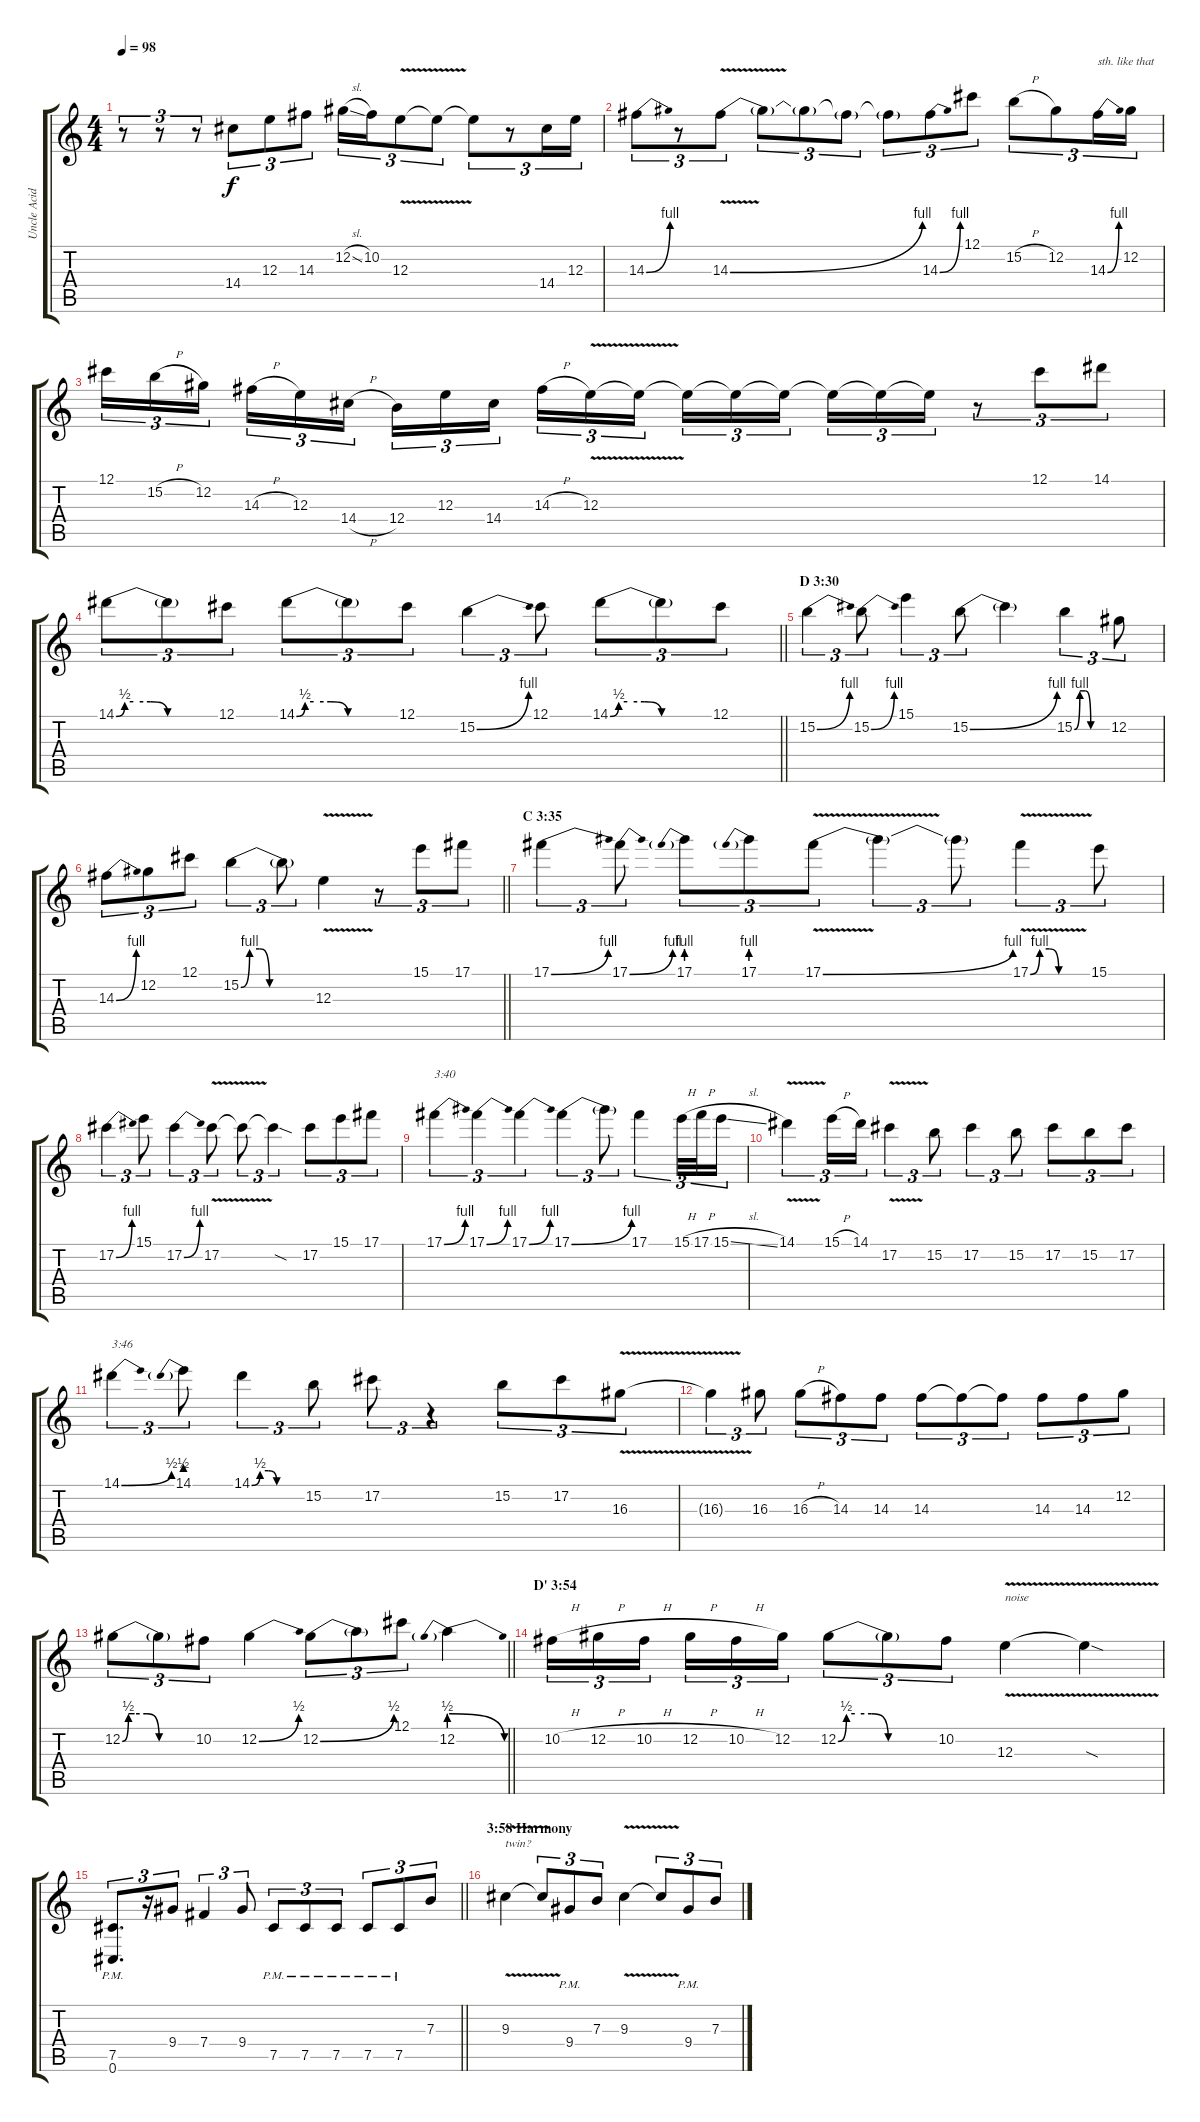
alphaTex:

\track ("Uncle Acid (lead guitar) - left" "Uncle Acid") {instrument overdrivenguitar}
\staff {score tabs}
\tuning (Db4 Ab3 E3 B2 Gb2 Db2) {hide}
\ts (4 4)
\tempo 98
\clef g2
\ks c
r.8{tu (3 2) dy f} r.8{tu (3 2)} r.8{tu (3 2)} 14.4.8{tu (3 2)} 12.3.8{tu (3 2)} 14.3.8{tu (3 2)} 12.2{sl}.16{tu (3 2)} 10.2.16{tu (3 2)} 12.3{v}.8{tu (3 2)} 12.3{t}.8{tu (3 2)} 12.3{t}.8{tu (3 2)} r.8{tu (3 2)} 14.4.16{tu (3 2)} 12.3.16{tu (3 2)} |
14.3{be (bend 0 0 60 4)}.8{tu (3 2)} r.8{tu (3 2)} 14.3{be (bend 0 0 60 4) v}.8{tu (3 2)} 14.3{t}.8{tu (3 2)} 14.3{t}.8{tu (3 2)} 14.3{t}.8{tu (3 2)} 14.3{t}.8{tu (3 2)} 14.3{be (bend 0 0 60 4)}.8{tu (3 2)} 12.1.8{tu (3 2)} 15.2{h}.8{tu (3 2)} 12.2.8{tu (3 2)} 14.3{be (bend 0 0 60 4)}.16{tu (3 2) txt "sth. like that"} 12.2.16{tu (3 2)} |
12.1.16{tu (3 2)} 15.2{h}.16{tu (3 2)} 12.2.16{tu (3 2) beam splitsecondary} 14.3{h}.16{tu (3 2)} 12.3.16{tu (3 2)} 14.4{h}.16{tu (3 2)} 12.4.16{tu (3 2)} 12.3.16{tu (3 2)} 14.4.16{tu (3 2) beam splitsecondary} 14.3{h}.16{tu (3 2)} 12.3{v}.16{tu (3 2)} 12.3{t}.16{tu (3 2)} 12.3{t}.16{tu (3 2)} 12.3{t}.16{tu (3 2)} 12.3{t}.16{tu (3 2) beam splitsecondary} 12.3{t}.16{tu (3 2)} 12.3{t}.16{tu (3 2)} 12.3{t}.16{tu (3 2)} r.8{tu (3 2)} 12.1.8{tu (3 2)} 14.1.8{tu (3 2)} |
\barLineRight lightlight
14.1{be (custom 0 0 5 2 10 2 20 2 30 0 60 0)}.8{tu (3 2)} 14.1{t}.8{tu (3 2)} 12.1.8{tu (3 2)} 14.1{be (custom 0 0 5 2 10 2 20 2 30 0 60 0)}.8{tu (3 2)} 14.1{t}.8{tu (3 2)} 12.1.8{tu (3 2)} 15.2{be (bend 0 0 60 4)}.4{tu (3 2)} 12.1.8{tu (3 2)} 14.1{be (custom 0 0 5 2 10 2 20 2 30 0 60 0)}.8{tu (3 2)} 14.1{t}.8{tu (3 2)} 12.1.8{tu (3 2)} |
\section ("" "D 3:30")
15.2{be (bend 0 0 60 4)}.4{tu (3 2)} 15.2{be (bend 0 0 60 4)}.8{tu (3 2)} 15.1.4{tu (3 2)} 15.2{be (bend 0 0 60 4)}.8{tu (3 2)} 15.2{t}.4 15.2{be (custom 0 0 10 4 20 4 30 0 60 0)}.4{tu (3 2)} 12.2.8{tu (3 2)} |
\barLineRight lightlight
14.3{be (bend 0 0 60 4)}.8{tu (3 2)} 12.2.8{tu (3 2)} 12.1.8{tu (3 2)} 15.2{be (custom 0 0 7 4 15 4 23 0 60 0)}.4{tu (3 2)} 15.2{t}.8{tu (3 2)} 12.3{v}.4 r.8{tu (3 2)} 15.1.8{tu (3 2)} 17.1.8{tu (3 2)} |
\section ("" "C 3:35")
17.1{be (bend 0 0 60 4)}.4{tu (3 2)} 17.1{be (bend 0 0 60 4)}.8{tu (3 2)} 17.1{be (prebend 0 4 60 4)}.8{tu (3 2)} 17.1{be (prebend 0 4 60 4)}.8{tu (3 2)} 17.1{be (bend 0 0 60 4) v}.8{tu (3 2)} 17.1{t}.4{tu (3 2)} 17.1{t}.8{tu (3 2)} 17.1{be (custom 0 0 10 4 20 4 30 0 60 0) v}.4{tu (3 2)} 15.1.8{tu (3 2)} |
17.2{be (bend 0 0 60 4)}.4{tu (3 2)} 15.1.8{tu (3 2)} 17.2{be (bend 0 0 60 4)}.4{tu (3 2)} 17.2{v}.8{tu (3 2)} 17.2{t}.8{tu (3 2)} 17.2{sod t}.4{tu (3 2)} 17.2.8{tu (3 2)} 15.1.8{tu (3 2)} 17.1.8{tu (3 2)} |
17.1{be (bend 0 0 60 4)}.4{tu (3 2) txt "3:40"} 17.1{be (bend 0 0 60 4)}.4{tu (3 2)} 17.1{be (bend 0 0 60 4)}.4{tu (3 2)} 17.1{be (bend 0 0 60 4)}.4{tu (3 2)} 17.1{t}.8{tu (3 2)} 17.1.4{tu (3 2)} 15.1{h}.32{tu (3 2)} 17.1{h}.32{tu (3 2)} 15.1{sl}.16{tu (3 2)} |
14.1{v}.4{tu (3 2)} 15.1{h}.16{tu (3 2)} 14.1.16{tu (3 2)} 17.2{v}.4{tu (3 2)} 15.2.8{tu (3 2)} 17.2.4{tu (3 2)} 15.2.8{tu (3 2)} 17.2.8{tu (3 2)} 15.2.8{tu (3 2)} 17.2.8{tu (3 2)} |
14.1{be (bend 0 0 60 2)}.4{tu (3 2) txt "3:46"} 14.1{be (prebend 0 2 60 2)}.8{tu (3 2)} 14.1{be (custom 0 0 10 2 20 2 30 0 60 0)}.4{tu (3 2)} 15.2.8{tu (3 2)} 17.2.8{tu (3 2)} r.4{tu (3 2)} 15.2.8{tu (3 2)} 17.2.8{tu (3 2)} 16.3{v}.8{tu (3 2)} |
16.3{t}.4{tu (3 2)} 16.3.8{tu (3 2)} 16.3{h}.8{tu (3 2)} 14.3.8{tu (3 2)} 14.3.8{tu (3 2)} 14.3.8{tu (3 2)} 14.3{t}.8{tu (3 2)} 14.3{t}.8{tu (3 2)} 14.3.8{tu (3 2)} 14.3.8{tu (3 2)} 12.2.8{tu (3 2)} |
\barLineRight lightlight
12.2{be (custom 0 0 5 2 10 2 20 2 30 0 60 0)}.8{tu (3 2)} 12.2{t}.8{tu (3 2)} 10.2.8{tu (3 2)} 12.2{be (bend 0 0 60 2)}.4 12.2{be (bend 0 0 60 2)}.8{tu (3 2)} 12.2{t}.8{tu (3 2)} 12.1.8{tu (3 2)} 12.2{be (prebendrelease 0 2 60 0)}.4 |
\section ("" "D' 3:54")
10.2{h}.16{tu (3 2)} 12.2{h}.16{tu (3 2)} 10.2{h}.16{tu (3 2) beam splitsecondary} 12.2{h}.16{tu (3 2)} 10.2{h}.16{tu (3 2)} 12.2.16{tu (3 2)} 12.2{be (custom 0 0 5 2 10 2 20 2 30 0 60 0)}.8{tu (3 2)} 12.2{t}.8{tu (3 2)} 10.2.8{tu (3 2)} 12.3{v}.4{txt "noise"} 12.3{sod t}.4 |
\barLineRight lightlight
(7.5{pm} 0.6{pm}).8{d tu (3 2)} r.16{tu (3 2)} 9.4.8{tu (3 2)} 7.4.4{tu (3 2)} 9.4.8{tu (3 2)} 7.5{pm}.8{tu (3 2)} 7.5{pm}.8{tu (3 2)} 7.5{pm}.8{tu (3 2)} 7.5{pm}.8{tu (3 2)} 7.5{pm}.8{tu (3 2)} 7.3.8{tu (3 2)} |
\section ("" "3:58 Harmony")
9.3{v}.4{txt "twin?"} 9.3{t}.8{tu (3 2)} 9.4{pm}.8{tu (3 2)} 7.3.8{tu (3 2)} 9.3{v}.4 9.3{t}.8{tu (3 2)} 9.4{pm}.8{tu (3 2)} 7.3.8{tu (3 2)}
